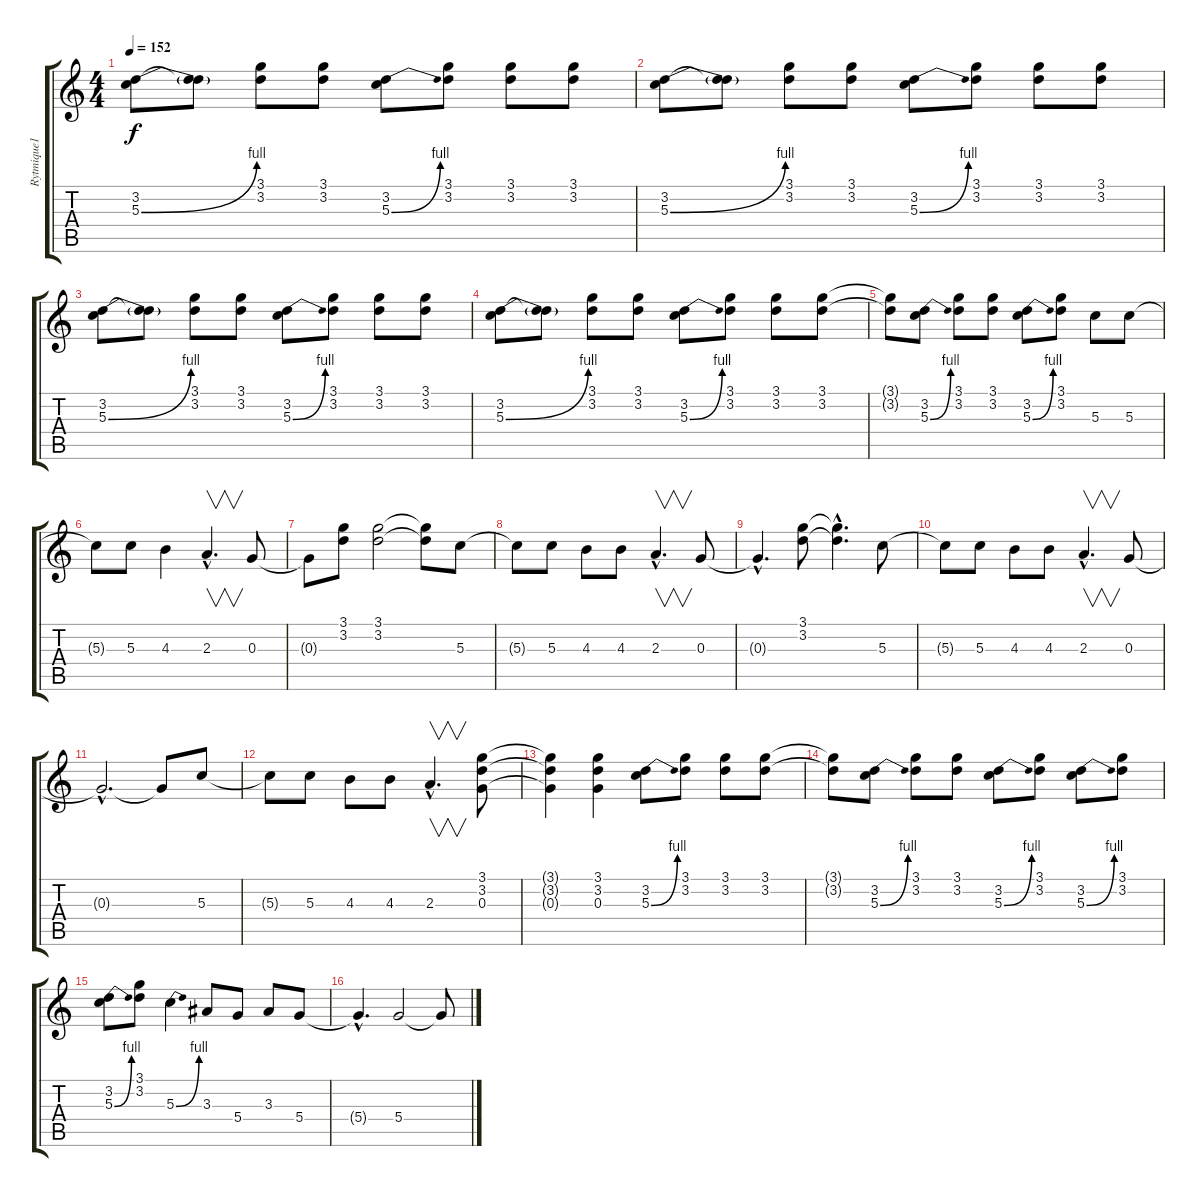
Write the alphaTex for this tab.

\track ("Rytmique1" "Rytmique1") {instrument electricguitarclean}
\staff {score tabs}
\tuning (E4 B3 G3 D3 A2 E2) {hide}
\ts (4 4)
\tempo 152
\clef g2
\ks c
(3.2 5.3{be (bend 0 0 60 4)}).8{dy f} (3.2{t} 5.3{t}).8 (3.1 3.2).8 (3.1 3.2).8 (3.2 5.3{be (bend 0 0 60 4)}).8 (3.1 3.2).8 (3.1 3.2).8 (3.1 3.2).8 |
(3.2 5.3{be (bend 0 0 60 4)}).8 (3.2{t} 5.3{t}).8 (3.1 3.2).8 (3.1 3.2).8 (3.2 5.3{be (bend 0 0 60 4)}).8 (3.1 3.2).8 (3.1 3.2).8 (3.1 3.2).8 |
(3.2 5.3{be (bend 0 0 60 4)}).8 (3.2{t} 5.3{t}).8 (3.1 3.2).8 (3.1 3.2).8 (3.2 5.3{be (bend 0 0 60 4)}).8 (3.1 3.2).8 (3.1 3.2).8 (3.1 3.2).8 |
(3.2 5.3{be (bend 0 0 60 4)}).8 (3.2{t} 5.3{t}).8 (3.1 3.2).8 (3.1 3.2).8 (3.2 5.3{be (bend 0 0 60 4)}).8 (3.1 3.2).8 (3.1 3.2).8 (3.1 3.2).8 |
(3.1{t} 3.2{t}).8 (3.2 5.3{be (bend 0 0 60 4)}).8 (3.1 3.2).8 (3.1 3.2).8 (3.2 5.3{be (bend 0 0 60 4)}).8 (3.1 3.2).8 5.3.8 5.3.8 |
5.3{t}.8 5.3.8 4.3.4 2.3{hac}.4{v d} 0.3.8 |
0.3{t}.8 (3.1 3.2).8 (3.1 3.2).2 (3.1{t} 3.2{t}).8 5.3.8 |
5.3{t}.8 5.3.8 4.3.8 4.3.8 2.3{hac}.4{v d} 0.3.8 |
0.3{hac t}.4{d} (3.1 3.2).8 (3.1{hac t} 3.2{hac t}).4{d} 5.3.8 |
5.3{t}.8 5.3.8 4.3.8 4.3.8 2.3{hac}.4{v d} 0.3.8 |
0.3{hac t}.2{d} 0.3{t}.8 5.3.8 |
5.3{t}.8 5.3.8 4.3.8 4.3.8 2.3{hac}.4{v d} (3.1 3.2 0.3).8 |
(3.1{t} 3.2{t} 0.3{t}).4 (3.1 3.2 0.3).4 (3.2 5.3{be (bend 0 0 60 4)}).8 (3.1 3.2).8 (3.1 3.2).8 (3.1 3.2).8 |
(3.1{t} 3.2{t}).8 (3.2 5.3{be (bend 0 0 60 4)}).8 (3.1 3.2).8 (3.1 3.2).8 (3.2 5.3{be (bend 0 0 60 4)}).8 (3.1 3.2).8 (3.2 5.3{be (bend 0 0 60 4)}).8 (3.1 3.2).8 |
(3.2 5.3{be (bend 0 0 60 4)}).8 (3.1 3.2).8 5.3{be (bend 0 0 60 4)}.4 3.3.8 5.4.8 3.3.8 5.4.8 |
5.4{hac t}.4{d} 5.4.2 5.4{t}.8
